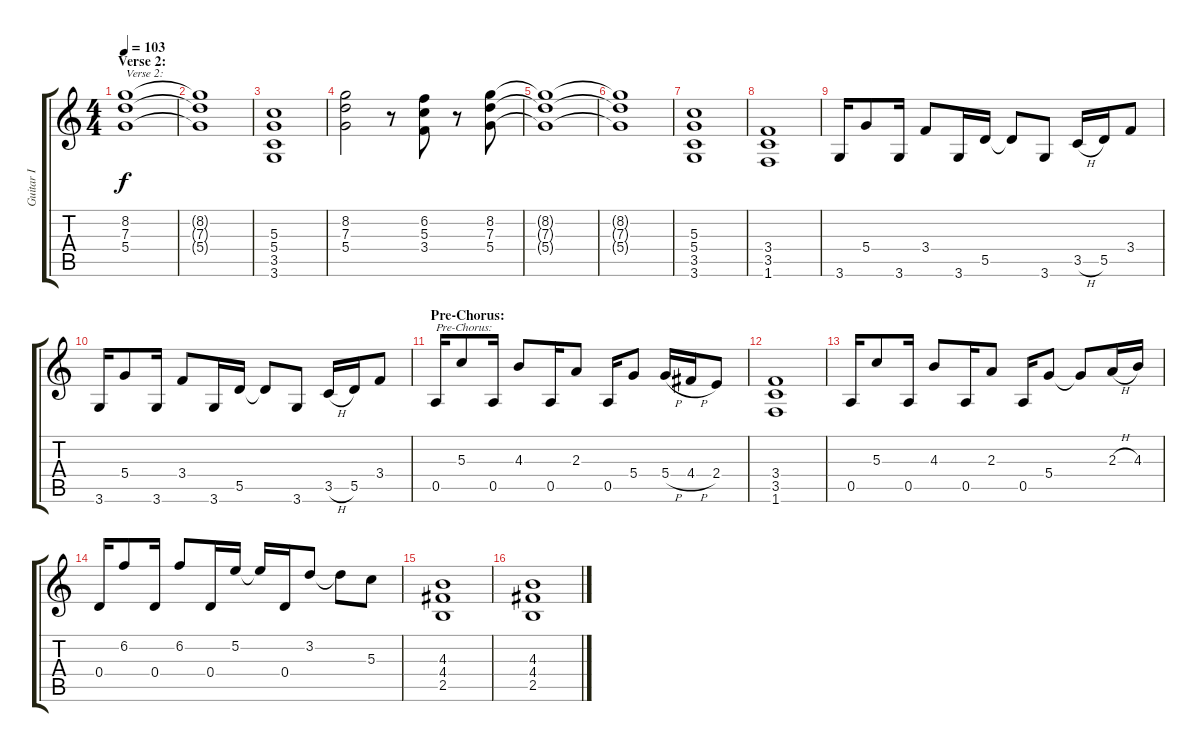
\track ("Guitar I" "Guitar I") {instrument distortionguitar}
\staff {score tabs}
\tuning (E4 B3 G3 D3 A2 E2) {hide}
\ts (4 4)
\section ("" "Verse 2:")
\tempo 103
\clef g2
\ks c
(8.2 7.3 5.4).1{txt "Verse 2:" dy f} |
(8.2{t} 7.3{t} 5.4{t}).1 |
(5.3 5.4 3.5 3.6).1 |
(8.2 7.3 5.4).2 r.8 (6.2 5.3 3.4).8 r.8 (8.2 7.3 5.4).8 |
(8.2{t} 7.3{t} 5.4{t}).1 |
(8.2{t} 7.3{t} 5.4{t}).1 |
(5.3 5.4 3.5 3.6).1 |
(3.4 3.5 1.6).1 |
3.6.16 5.4.8 3.6.16 3.4.8 3.6.16 5.5.16 5.5{t}.8 3.6.8 3.5{h}.16 5.5.16 3.4.8 |
3.6.16 5.4.8 3.6.16 3.4.8 3.6.16 5.5.16 5.5{t}.8 3.6.8 3.5{h}.16 5.5.16 3.4.8 |
\section ("" "Pre-Chorus:")
0.5.16{txt "Pre-Chorus:"} 5.3.8 0.5.16 4.3.8 0.5.16 2.3.8 0.5.16 5.4.8 5.4{h}.16 4.4{h}.16 2.4.8 |
(3.4 3.5 1.6).1 |
0.5.16 5.3.8 0.5.16 4.3.8 0.5.16 2.3.8 0.5.16 5.4.8 5.4{t}.8 2.3{h}.16 4.3.16 |
0.4.16 6.2.8 0.4.16 6.2.8 0.4.16 5.2.16 5.2{t}.16 0.4.16 3.2.8 3.2{t}.8 5.3.8 |
(4.3 4.4 2.5).1 |
(4.3 4.4 2.5).1
